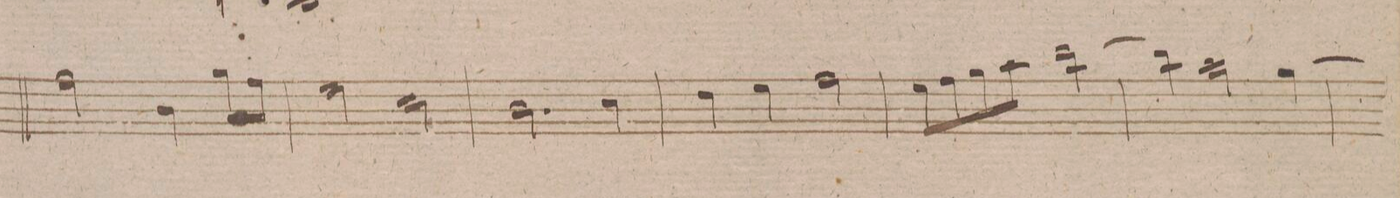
**kern	**dynam
*I"Violino 2do	*
*clefG2	*
*k[f#c#g#d#]	*
*met(c)	*
*M4/4	*
2ff#\	.
4b\	.
8gg#\L	.
8ff#\J	.
=64	=64
2ee\	.
2cc#\	.
=65	=65
2.b\	.
4cc#\	.
=66	=66
4dd#\	.
4ee\	.
2ff#\	.
=67	=67
8ee\L	.
8ff#\	.
8gg#\	.
*8\left	*
8aa\J	.
[2bb\	.
=68	=68
4bb\]	.
2aa\	.
[4gg#\	.
=69	=69
*-	*-
